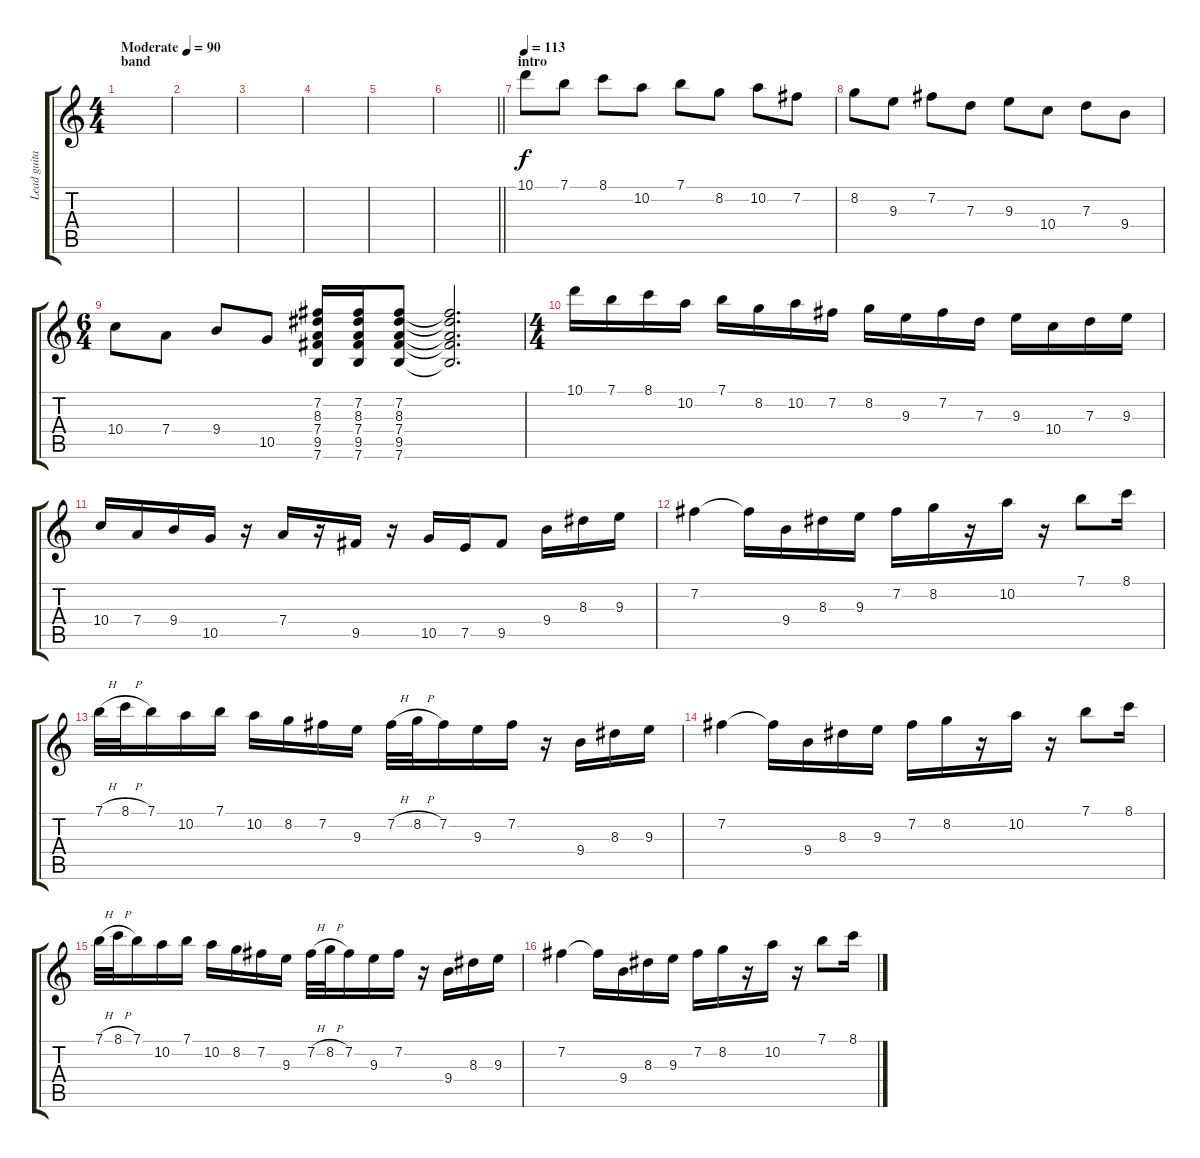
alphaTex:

\track ("Lead guitar 1" "Lead guita") {instrument distortionguitar}
\staff {score tabs}
\tuning (E4 B3 G3 D3 A2 E2) {hide}
\ts (4 4)
\section ("" "band")
\tempo (90 "Moderate")
\clef g2
\ks c
|
|
|
|
|
\barLineRight lightlight
|
\section ("" "intro")
\tempo 113
10.1.8 7.1.8 8.1.8 10.2.8 7.1.8 8.2.8 10.2.8 7.2.8 |
8.2.8 9.3.8 7.2.8 7.3.8 9.3.8 10.4.8 7.3.8 9.4.8 |
\ts (6 4)
10.4.8 7.4.8 9.4.8 10.5.8 (7.2 8.3 7.4 9.5 7.6).16 (7.2 8.3 7.4 9.5 7.6).16 (7.2 8.3 7.4 9.5 7.6).8 (7.2{t} 8.3{t} 7.4{t} 9.5{t} 7.6{t}).2{d} |
\ts (4 4)
10.1.16 7.1.16 8.1.16 10.2.16 7.1.16 8.2.16 10.2.16 7.2.16 8.2.16 9.3.16 7.2.16 7.3.16 9.3.16 10.4.16 7.3.16 9.3.16 |
10.4.16 7.4.16 9.4.16 10.5.16 r.16 7.4.16 r.16 9.5.16 r.16 10.5.16 7.5.16 9.5.8 9.4.16 8.3.16 9.3.16 |
7.2.4 7.2{t}.16 9.4.16 8.3.16 9.3.16 7.2.16 8.2.16 r.16 10.2.16 r.16 7.1.8 8.1.16 |
7.1{h}.32 8.1{h}.32 7.1.16 10.2.16 7.1.16 10.2.16 8.2.16 7.2.16 9.3.16 7.2{h}.32 8.2{h}.32 7.2.16 9.3.16 7.2.16 r.16 9.4.16 8.3.16 9.3.16 |
7.2.4 7.2{t}.16 9.4.16 8.3.16 9.3.16 7.2.16 8.2.16 r.16 10.2.16 r.16 7.1.8 8.1.16 |
7.1{h}.32 8.1{h}.32 7.1.16 10.2.16 7.1.16 10.2.16 8.2.16 7.2.16 9.3.16 7.2{h}.32 8.2{h}.32 7.2.16 9.3.16 7.2.16 r.16 9.4.16 8.3.16 9.3.16 |
7.2.4 7.2{t}.16 9.4.16 8.3.16 9.3.16 7.2.16 8.2.16 r.16 10.2.16 r.16 7.1.8 8.1.16
